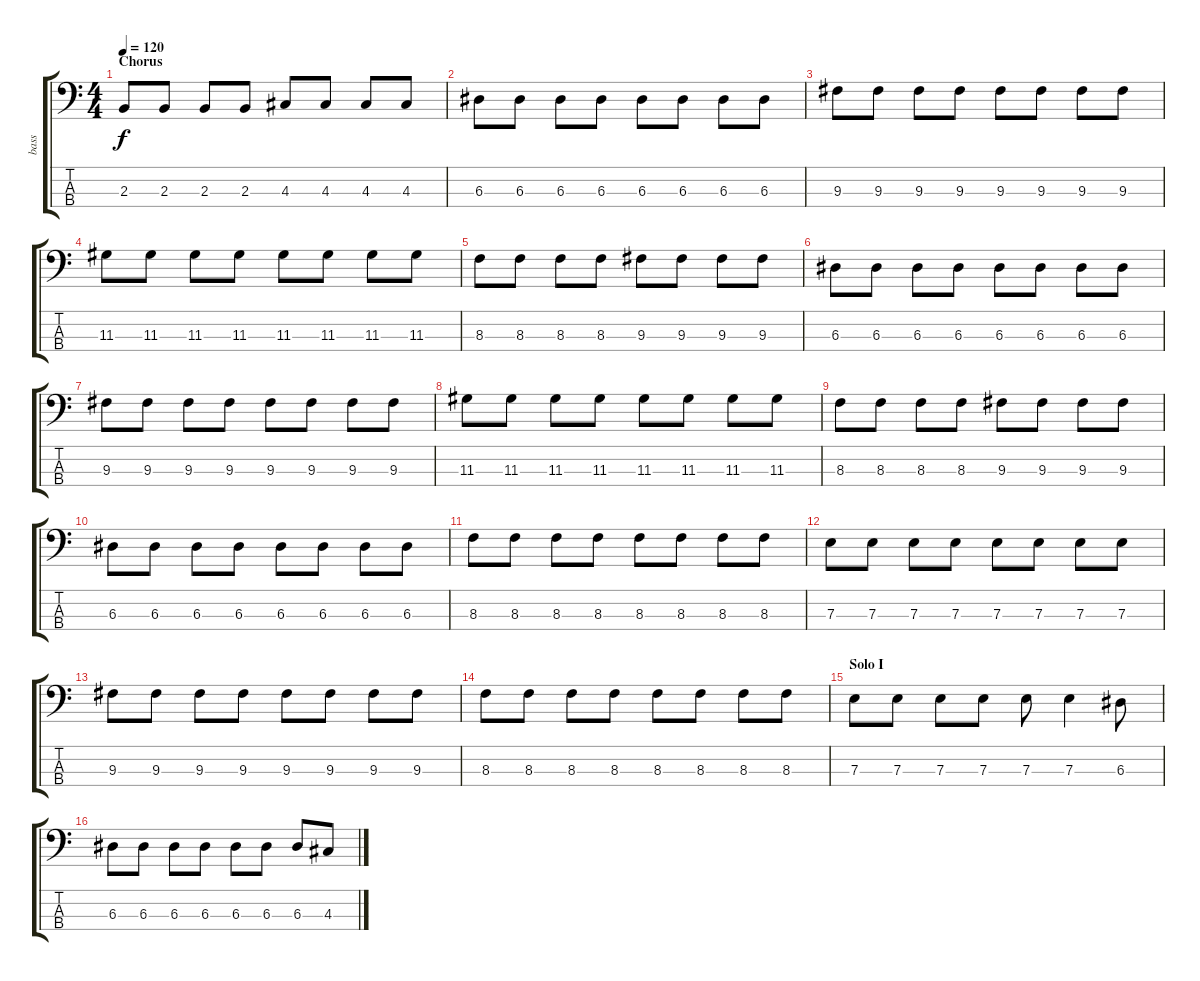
\track ("bass" "bass") {instrument electricbasspick}
\staff {score tabs}
\tuning (G2 D2 A1 E1) {hide}
\ts (4 4)
\section ("" "Chorus")
\tempo 120
\clef f4
\ks c
2.3.8{dy f} 2.3.8 2.3.8 2.3.8 4.3.8 4.3.8 4.3.8 4.3.8 |
6.3.8 6.3.8 6.3.8 6.3.8 6.3.8 6.3.8 6.3.8 6.3.8 |
9.3.8 9.3.8 9.3.8 9.3.8 9.3.8 9.3.8 9.3.8 9.3.8 |
11.3.8 11.3.8 11.3.8 11.3.8 11.3.8 11.3.8 11.3.8 11.3.8 |
8.3.8 8.3.8 8.3.8 8.3.8 9.3.8 9.3.8 9.3.8 9.3.8 |
6.3.8 6.3.8 6.3.8 6.3.8 6.3.8 6.3.8 6.3.8 6.3.8 |
9.3.8 9.3.8 9.3.8 9.3.8 9.3.8 9.3.8 9.3.8 9.3.8 |
11.3.8 11.3.8 11.3.8 11.3.8 11.3.8 11.3.8 11.3.8 11.3.8 |
8.3.8 8.3.8 8.3.8 8.3.8 9.3.8 9.3.8 9.3.8 9.3.8 |
6.3.8 6.3.8 6.3.8 6.3.8 6.3.8 6.3.8 6.3.8 6.3.8 |
8.3.8 8.3.8 8.3.8 8.3.8 8.3.8 8.3.8 8.3.8 8.3.8 |
7.3.8 7.3.8 7.3.8 7.3.8 7.3.8 7.3.8 7.3.8 7.3.8 |
9.3.8 9.3.8 9.3.8 9.3.8 9.3.8 9.3.8 9.3.8 9.3.8 |
8.3.8 8.3.8 8.3.8 8.3.8 8.3.8 8.3.8 8.3.8 8.3.8 |
\section ("" "Solo I")
7.3.8 7.3.8 7.3.8 7.3.8 7.3.8 7.3.4 6.3.8 |
6.3.8 6.3.8 6.3.8 6.3.8 6.3.8 6.3.8 6.3.8 4.3.8
